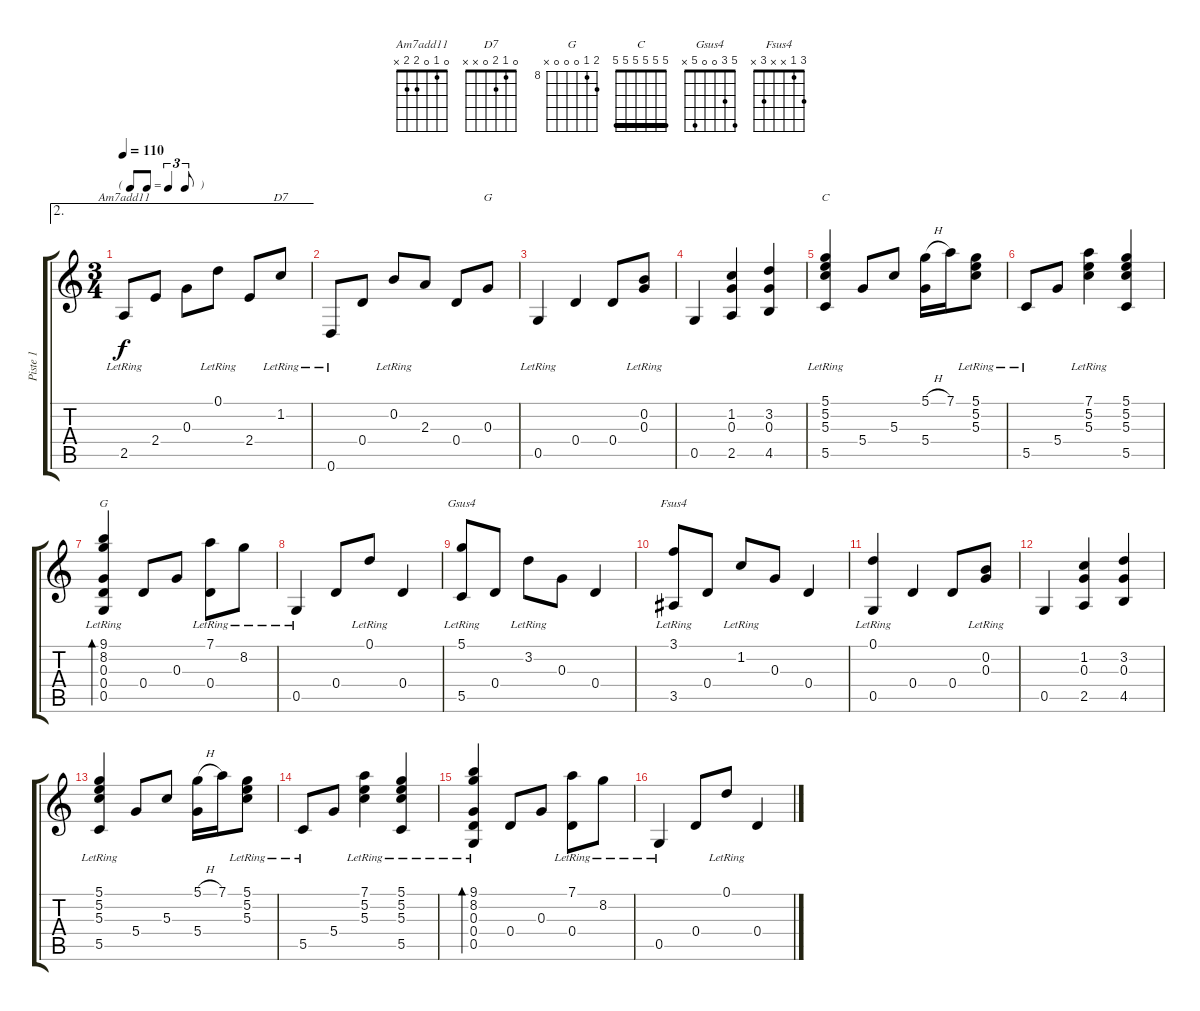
\track ("Piste 1" "Piste 1") {instrument acousticguitarnylon}
\staff {score tabs}
\tuning (D4 B3 G3 D3 G2 D2) {hide}
\chord ("Am7add11" 0 1 0 2 2 x)
\chord ("D7" 0 1 2 0 x x)
\chord ("G" x 0 x x 0 x)
\chord ("C" 5 5 5 5 5 5) {barre 5}
\chord ("G" 9 8 0 0 0 x) {firstfret 8}
\chord ("Gsus4" 5 3 0 0 5 x)
\chord ("Fsus4" 3 1 x x 3 x)
\ae 2
\ts (3 4)
\tf triplet8th
\tempo 110
\clef g2
\ks c
2.5{lr}.8{ch "Am7add11" dy f} 2.4.8 0.3.8 0.1{lr}.8 2.4.8 1.2{lr}.8{ch "D7"} |
0.6{lr}.8 0.4.8 0.2{lr}.8 2.3.8 0.4.8 0.3.8{ch "G"} |
0.5{lr}.4 0.4.4 0.4.8 (0.2 0.3{lr}).8 |
0.5.4 (1.2 0.3 2.5).4 (3.2 0.3 4.5).4 |
(5.1{lr} 5.2{lr} 5.3{lr} 5.5{lr}).4{ch "C"} 5.4.8 5.3.8 (5.1{h} 5.4).16 7.1.16 (5.1{lr} 5.2{lr} 5.3{lr}).8 |
5.5{lr}.8 5.4.8 (7.1{lr} 5.2{lr} 5.3{lr}).4 (5.1 5.2 5.3 5.5).4 |
(9.1{lr} 8.2{lr} 0.3{lr} 0.4{lr} 0.5{lr}).4{bd 60 ch "G"} 0.4.8 0.3.8 (7.1{lr} 0.4).8 8.2{lr}.8 |
0.5{lr}.4 0.4.8 0.1{lr}.8 0.4.4 |
(5.1{lr} 5.5{lr}).8{ch "Gsus4"} 0.4.8 3.2{lr}.8 0.3.8 0.4.4 |
(3.1{lr} 3.5{lr}).8{ch "Fsus4"} 0.4.8 1.2{lr}.8 0.3.8 0.4.4 |
(0.1{lr} 0.5{lr}).4 0.4.4 0.4.8 (0.2{lr} 0.3{lr}).8 |
0.5.4 (1.2 0.3 2.5).4 (3.2 0.3 4.5).4 |
(5.1{lr} 5.2{lr} 5.3{lr} 5.5).4 5.4.8 5.3.8 (5.1{h} 5.4).16 7.1.16 (5.1 5.2{lr} 5.3{lr}).8 |
5.5{lr}.8 5.4.8 (7.1 5.2{lr} 5.3).4 (5.1{lr} 5.2{lr} 5.3{lr} 5.5{lr}).4 |
(9.1{lr} 8.2{lr} 0.3{lr} 0.4{lr} 0.5).4{bd 60} 0.4.8 0.3.8 (7.1{lr} 0.4).8 8.2{lr}.8 |
0.5{lr}.4 0.4.8 0.1{lr}.8 0.4.4
